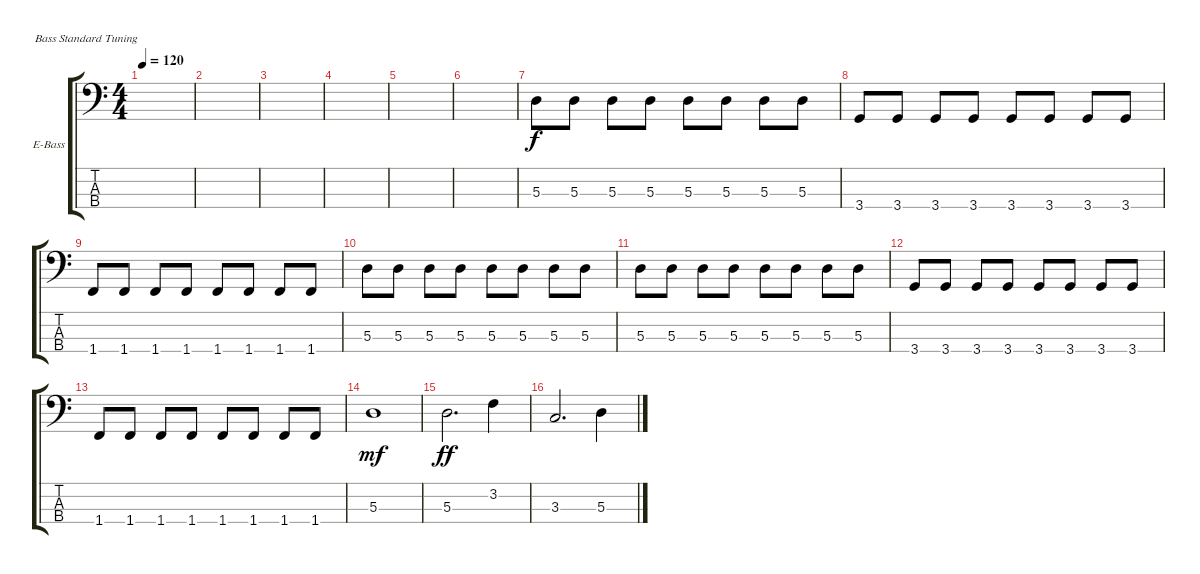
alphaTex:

\defaultSystemsLayout 4
\bracketExtendMode groupsimilarinstruments
\firstSystemTrackNameOrientation horizontal
\otherSystemsTrackNameOrientation horizontal
\track ("Electric Bass" "E-Bass") {instrument electricbassfinger}
\staff {score tabs}
\tuning (G2 D2 A1 E1)
\ts (4 4)
\tempo 120
\clef f4
\scale
0.333333
\ks c
|
\scale
0.333333 |
\scale
0.333333 |
\scale
0.333333 |
\scale
0.333333 |
\scale
0.333333 |
\scale
0.333333 5.3.8{dy f} 5.3.8 5.3.8 5.3.8 5.3.8 5.3.8 5.3.8 5.3.8 |
\scale
0.333333 3.4.8 3.4.8 3.4.8 3.4.8 3.4.8 3.4.8 3.4.8 3.4.8 |
\scale
0.333333 1.4.8 1.4.8 1.4.8 1.4.8 1.4.8 1.4.8 1.4.8 1.4.8 |
\scale
0.333333 5.3.8 5.3.8 5.3.8 5.3.8 5.3.8 5.3.8 5.3.8 5.3.8 |
\scale
0.333333 5.3.8 5.3.8 5.3.8 5.3.8 5.3.8 5.3.8 5.3.8 5.3.8 |
\scale
0.333333 3.4.8 3.4.8 3.4.8 3.4.8 3.4.8 3.4.8 3.4.8 3.4.8 |
\scale
0.333333 1.4.8 1.4.8 1.4.8 1.4.8 1.4.8 1.4.8 1.4.8 1.4.8 |
\scale
0.333333 5.3.1{dy mf} |
\scale
0.333333 5.3.2{d dy ff} 3.2.4 |
\scale
0.333333 3.3.2{d} 5.3.4
